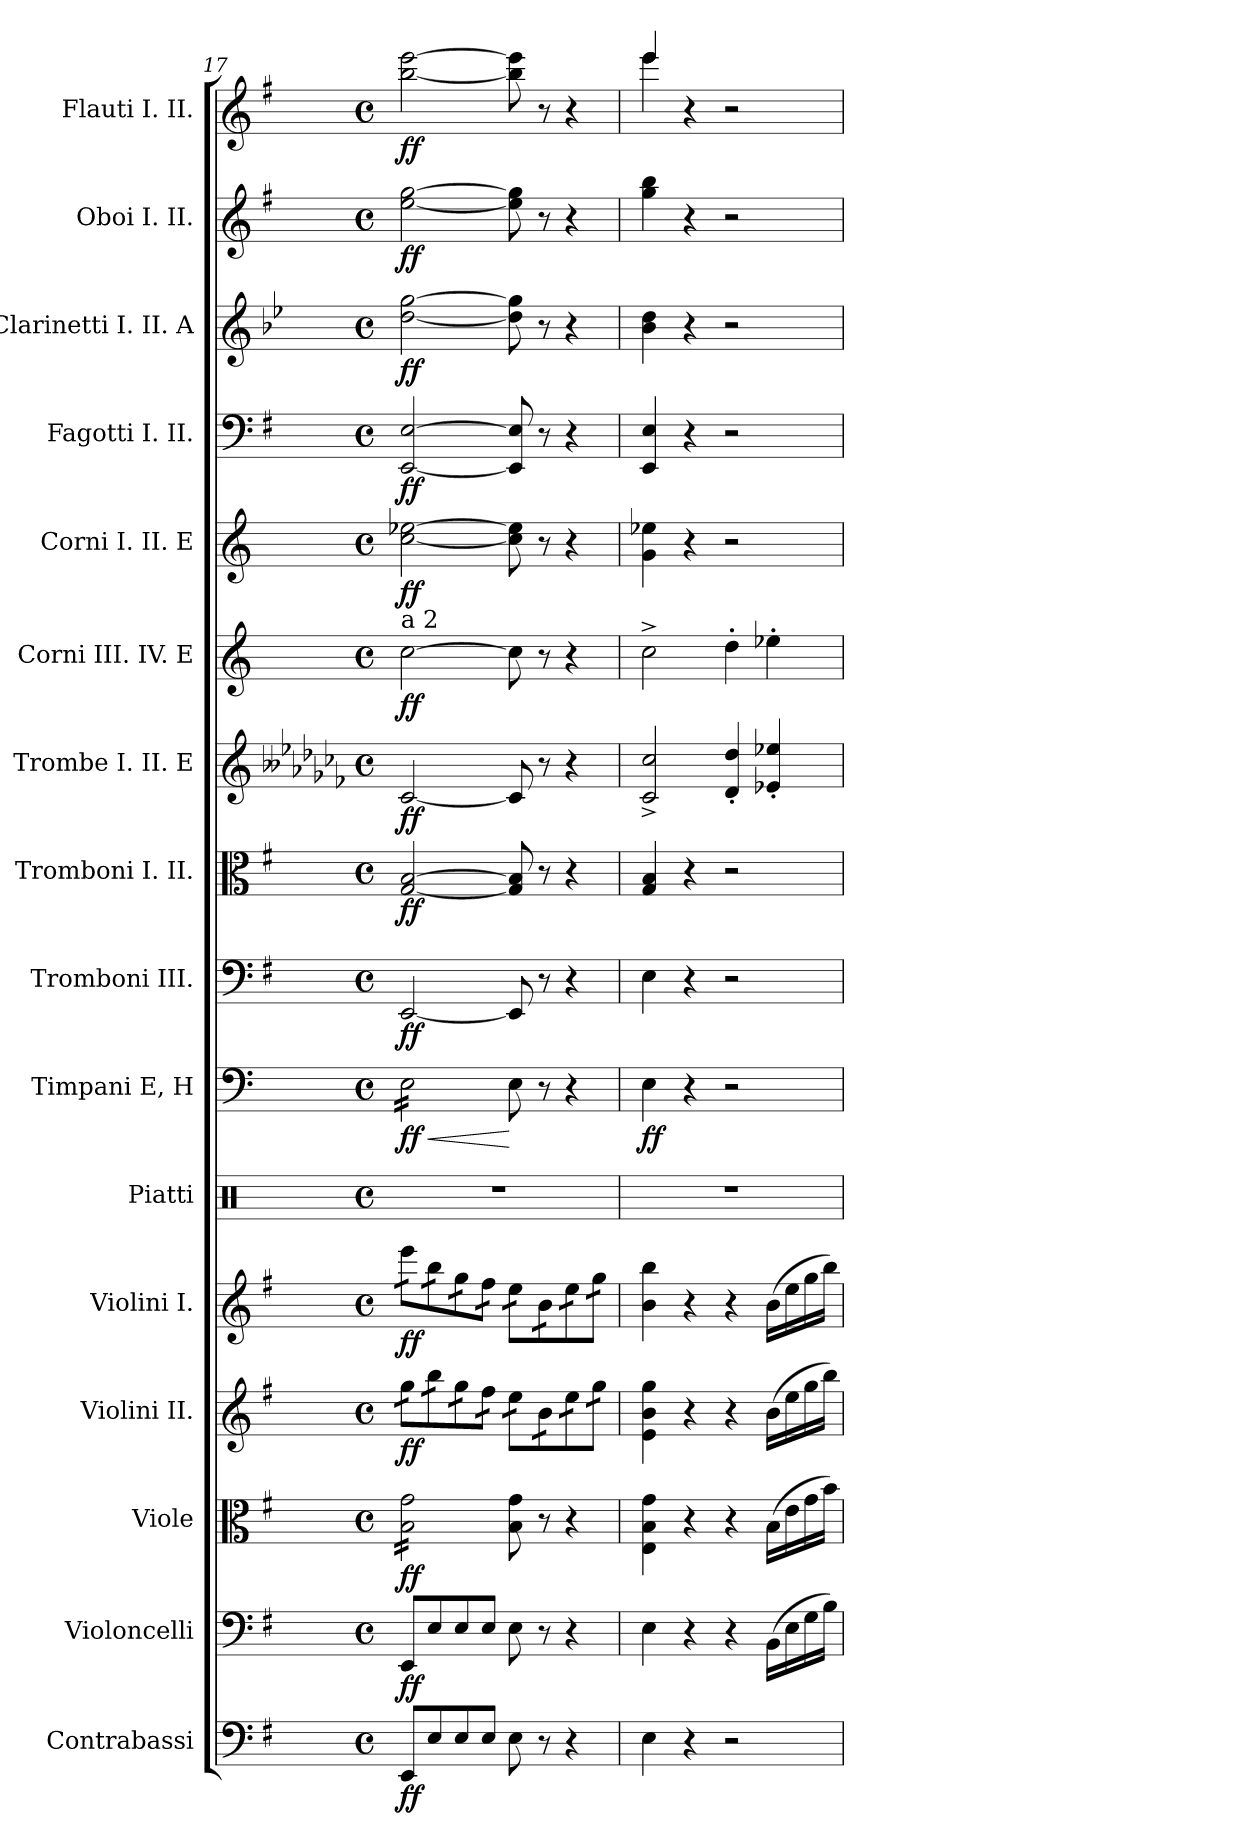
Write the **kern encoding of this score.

**kern	**dynam	**kern	**dynam	**kern	**dynam	**kern	**dynam	**kern	**dynam	**kern	**kern	**dynam	**kern	**dynam	**kern	**dynam	**kern	**dynam	**kern	**dynam	**kern	**dynam	**kern	**dynam	**kern	**dynam	**kern	**dynam	**kern	**dynam
*part16	*part16	*part15	*part15	*part14	*part14	*part13	*part13	*part12	*part12	*part11	*part10	*part10	*part9	*part9	*part8	*part8	*part7	*part7	*part6	*part6	*part5	*part5	*part4	*part4	*part3	*part3	*part2	*part2	*part1	*part1
*staff16	*staff16	*staff15	*staff15	*staff14	*staff14	*staff13	*staff13	*staff12	*staff12	*staff11	*staff10	*staff10	*staff9	*staff9	*staff8	*staff8	*staff7	*staff7	*staff6	*staff6	*staff5	*staff5	*staff4	*staff4	*staff3	*staff3	*staff2	*staff2	*staff1	*staff1
*I"Contrabassi	*	*I"Violoncelli	*	*I"Viole	*	*I"Violini II.	*	*I"Violini I.	*	*I"Piatti	*I"Timpani E, H	*	*I"Tromboni III.	*	*I"Tromboni I. II.	*	*I"Trombe I. II. E	*	*I"Corni III. IV. E	*	*I"Corni I. II. E	*	*I"Fagotti I. II.	*	*I"Clarinetti I. II. A	*	*I"Oboi I. II.	*	*I"Flauti I. II.	*
*I'Cb.	*	*I'Vcl.	*	*I'Vle	*	*I'Viol. II.	*	*I'Viol. I.	*	*I'Piatti	*I'Timp.	*	*I'Trbni. III.	*	*I'Trbni. I. II.	*	*I'Trbe. I. II.	*	*I'Cor. III. IV. E	*	*I'Cor. I. II. E	*	*I'Fag. I. II.	*	*I'Cl. I. II.	*	*I'Ob. I. II.	*	*I'Fl. I. II.	*
!!LO:PB:g=z
*clefF4	*	*clefF4	*	*clefC3	*	*clefG2	*	*clefG2	*	*clefX	*clefF4	*	*clefF4	*	*clefC3	*	*clefG2	*	*clefG2	*	*clefG2	*	*clefF4	*	*clefG2	*	*clefG2	*	*clefG2	*
*ITrd7c12	*	*	*	*	*	*	*	*	*	*	*	*	*	*	*	*	*ITrd-3c-4	*	*ITrd5c8	*	*ITrd5c8	*	*	*	*ITrd2c3	*	*	*	*	*
*k[f#]	*	*k[f#]	*	*k[f#]	*	*k[f#]	*	*k[f#]	*	*k[]	*k[]	*	*k[f#]	*	*k[f#]	*	*k[b--e-a-d-g-c-f-]	*	*k[f#c#g#d#]	*	*k[f#c#g#d#]	*	*k[f#]	*	*k[f#]	*	*k[f#]	*	*k[f#]	*
*M4/4	*	*M4/4	*	*M4/4	*	*M4/4	*	*M4/4	*	*M4/4	*M4/4	*	*M4/4	*	*M4/4	*	*M4/4	*	*M4/4	*	*M4/4	*	*M4/4	*	*M4/4	*	*M4/4	*	*M4/4	*
*met(c)	*	*met(c)	*	*met(c)	*	*met(c)	*	*met(c)	*	*met(c)	*met(c)	*	*met(c)	*	*met(c)	*	*met(c)	*	*met(c)	*	*met(c)	*	*met(c)	*	*met(c)	*	*met(c)	*	*met(c)	*
=17	=17	=17	=17	=17	=17	=17	=17	=17	=17	=17	=17	=17	=17	=17	=17	=17	=17	=17	=17	=17	=17	=17	=17	=17	=17	=17	=17	=17	=17	=17
!	!	!	!	!	!	!	!	!	!	!	!	!	!	!	!	!	!	!	!LO:TX:a:t=a 2	!	!	!	!	!	!	!	!	!	!	!
!	!LO:DY:b	!	!LO:DY:b	!	!LO:DY:b	!	!LO:DY:b	!	!LO:DY:b	!	!	!LO:HP:b	!	!	!	!	!	!	!	!	!	!	!	!	!	!	!	!	!	!
!	!	!	!	!	!	!	!	!	!	!	!	!LO:DY:n=1:b	!	!LO:DY:b	!	!LO:DY:b	!	!LO:DY:b	!	!LO:DY:b	!	!LO:DY:b	!	!LO:DY:b	!	!LO:DY:b	!	!LO:DY:b	!	!LO:DY:b
*	*	*	*	*tremolo	*	*	*	*	*	*	*	*	*	*	*	*	*	*	*	*	*	*	*	*	*	*	*	*	*	*
*	*	*	*	*	*	*tremolo	*	*	*	*	*	*	*	*	*	*	*	*	*	*	*	*	*	*	*	*	*	*	*	*
*	*	*	*	*	*	*	*	*tremolo	*	*	*	*	*	*	*	*	*	*	*	*	*	*	*	*	*	*	*	*	*	*
*	*	*	*	*	*	*	*	*	*	*	*tremolo	*	*	*	*	*	*	*	*	*	*	*	*	*	*	*	*	*	*	*
8EEE/L	ff	8EE/L	ff	16B\ 16g\LL	ff	16gg\LL	ff	16eee\LL	ff	1r	16E\LL	< ff	[2EE/	ff	[2G/ [2B/	ff	[2f-/	ff	[2e\	ff	[2e\ [2gn\	ff	[2EE/ [2E/	ff	[2b\ [2ee\	ff	[2ee\ [2gg\	ff	[2bb\ [2eee\	ff
.	.	.	.	16B\ 16g\	.	16gg\	.	16eee\	.	.	16E\	.	.	.	.	.	.	.	.	.	.	.	.	.	.	.	.	.	.	.
8EE/	.	8E/	.	16B\ 16g\	.	16bb\	.	16bb\	.	.	16E\	.	.	.	.	.	.	.	.	.	.	.	.	.	.	.	.	.	.	.
.	.	.	.	16B\ 16g\	.	16bb\	.	16bb\	.	.	16E\	.	.	.	.	.	.	.	.	.	.	.	.	.	.	.	.	.	.	.
8EE/	.	8E/	.	16B\ 16g\	.	16gg\	.	16gg\	.	.	16E\	.	.	.	.	.	.	.	.	.	.	.	.	.	.	.	.	.	.	.
.	.	.	.	16B\ 16g\	.	16gg\	.	16gg\	.	.	16E\	.	.	.	.	.	.	.	.	.	.	.	.	.	.	.	.	.	.	.
8EE/J	.	8E/J	.	16B\ 16g\	.	16ff#\	.	16ff#\	.	.	16E\	.	.	.	.	.	.	.	.	.	.	.	.	.	.	.	.	.	.	.
.	.	.	.	16B\ 16g\JJ	.	16ff#\JJ	.	16ff#\JJ	.	.	16E\JJ	.	.	.	.	.	.	.	.	.	.	.	.	.	.	.	.	.	.	.
*	*	*	*	*	*	*	*	*	*	*	*Xtremolo	*	*	*	*	*	*	*	*	*	*	*	*	*	*	*	*	*	*	*
*	*	*	*	*Xtremolo	*	*	*	*	*	*	*	*	*	*	*	*	*	*	*	*	*	*	*	*	*	*	*	*	*	*
8EE\	.	8E\	.	8B\ 8g\	.	16ee\LL	.	16ee\LL	.	.	8E\	[	8EE/]	.	8G/] 8B/]	.	8f-/]	.	8e\]	.	8e\] 8g\]	.	8EE/] 8E/]	.	8b\] 8ee\]	.	8ee\] 8gg\]	.	8bb\] 8eee\]	.
.	.	.	.	.	.	16ee\	.	16ee\	.	.	.	.	.	.	.	.	.	.	.	.	.	.	.	.	.	.	.	.	.	.
8r	.	8r	.	8r	.	16b\	.	16b\	.	.	8r	.	8r	.	8r	.	8r	.	8r	.	8r	.	8r	.	8r	.	8r	.	8r	.
.	.	.	.	.	.	16b\	.	16b\	.	.	.	.	.	.	.	.	.	.	.	.	.	.	.	.	.	.	.	.	.	.
4r	.	4r	.	4r	.	16ee\	.	16ee\	.	.	4r	.	4r	.	4r	.	4r	.	4r	.	4r	.	4r	.	4r	.	4r	.	4r	.
.	.	.	.	.	.	16ee\	.	16ee\	.	.	.	.	.	.	.	.	.	.	.	.	.	.	.	.	.	.	.	.	.	.
.	.	.	.	.	.	16gg\	.	16gg\	.	.	.	.	.	.	.	.	.	.	.	.	.	.	.	.	.	.	.	.	.	.
.	.	.	.	.	.	16gg\JJ	.	16gg\JJ	.	.	.	.	.	.	.	.	.	.	.	.	.	.	.	.	.	.	.	.	.	.
*	*	*	*	*	*	*	*	*Xtremolo	*	*	*	*	*	*	*	*	*	*	*	*	*	*	*	*	*	*	*	*	*	*
*	*	*	*	*	*	*Xtremolo	*	*	*	*	*	*	*	*	*	*	*	*	*	*	*	*	*	*	*	*	*	*	*	*
=18	=18	=18	=18	=18	=18	=18	=18	=18	=18	=18	=18	=18	=18	=18	=18	=18	=18	=18	=18	=18	=18	=18	=18	=18	=18	=18	=18	=18	=18	=18
*	*	*	*	*	*	*	*	*	*	*	*	*	*	*	*	*	*	*	*	*	*	*	*	*	*	*	*	*	*^	*
!	!	!	!	!	!	!	!	!	!	!	!	!LO:DY:b	!	!	!	!	!	!	!	!	!	!	!	!	!	!	!	!	!	!	!
4EE\	.	4E\	.	4E\ 4B\ 4g\	.	4e\ 4b\ 4gg\	.	4b\ 4bb\	.	1r	4E\	ff	4E\	.	4G/ 4B/	.	2f-/^ 2ff-/^	.	2e^\	.	4B\ 4gn\	.	4EE/ 4E/	.	4g\ 4b\	.	4gg\ 4bb\	.	4eee/	4eee\	.
4r	.	4r	.	4r	.	4r	.	4r	.	.	4r	.	4r	.	4r	.	.	.	.	.	4r	.	4r	.	4r	.	4r	.	4r	4ryy	.
2r	.	4r	.	4r	.	4r	.	4r	.	.	2r	.	2r	.	2r	.	4g-/' 4gg-/'	.	4f#'\	.	2r	.	2r	.	2r	.	2r	.	2r	2ryy	.
.	.	(16BB\LL	.	(16B\LL	.	(16b\LL	.	(16b\LL	.	.	.	.	.	.	.	.	4a--X/' 4aa--X/'	.	4gn'\	.	.	.	.	.	.	.	.	.	.	.	.
.	.	16E\	.	16e\	.	16ee\	.	16ee\	.	.	.	.	.	.	.	.	.	.	.	.	.	.	.	.	.	.	.	.	.	.	.
.	.	16G\	.	16g\	.	16gg\	.	16gg\	.	.	.	.	.	.	.	.	.	.	.	.	.	.	.	.	.	.	.	.	.	.	.
.	.	16B\JJ)	.	16b\JJ)	.	16bb\JJ)	.	16bb\JJ)	.	.	.	.	.	.	.	.	.	.	.	.	.	.	.	.	.	.	.	.	.	.	.
*	*	*	*	*	*	*	*	*	*	*	*	*	*	*	*	*	*	*	*	*	*	*	*	*	*	*	*	*	*v	*v	*
=	=	=	=	=	=	=	=	=	=	=	=	=	=	=	=	=	=	=	=	=	=	=	=	=	=	=	=	=	=	=
*-	*-	*-	*-	*-	*-	*-	*-	*-	*-	*-	*-	*-	*-	*-	*-	*-	*-	*-	*-	*-	*-	*-	*-	*-	*-	*-	*-	*-	*-	*-
